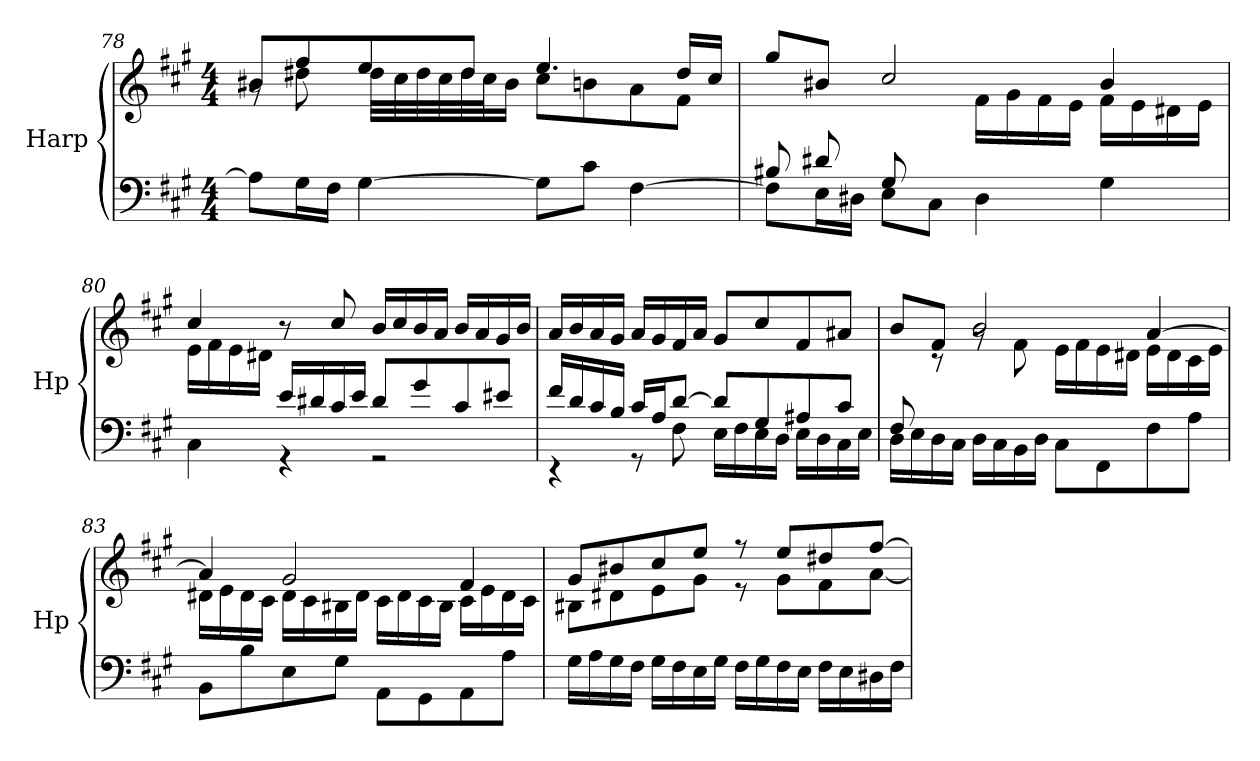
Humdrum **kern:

**kern	**kern
*part1	*part1
*staff2	*staff1
*I"Harp	*
*I'Hp	*
*clefF4	*clefG2
*k[f#c#g#]	*k[f#c#g#]
*M4/4	*M4/4
=78	=78
*	*^
8A\L]	8b#X/L	8rg
16G#\L	8ff#/	8dd#X\
16F#\JJ	.	.
[4G#\	8ee/	32dd#\LLL
.	.	32cc#\
.	.	32dd#\
.	.	32cc#\
.	8dd#/J	32dd#\
.	.	32cc#\J
.	.	16b#\JJ
8G#\L]	4.ee/	8cc#\L
8c#\J	.	8bn\
[4F#\	.	8a\
.	16dd#/LL	8f#\J
.	16cc#/JJ	.
!!LO:LB:g=z	!!
=79	=79	=79
*^	*	*
8B#X/L	8F#\L]	8gg#/L	4.ryy
8d#X/	16E\L	8b#X/J	.
.	16D#X\JJ	.	.
8G#/	8E\L	2cc#/	.
2ryy	8C#\J	.	8g#\J
.	4D#\	.	16f#\LL
.	.	.	16g#\
.	.	.	16f#\
.	.	.	16e\JJ
.	4G#\	4b#/	16f#\LL
.	.	.	16e\
8ryy	.	.	16d#X\
.	.	.	16e\JJ
=80	=80	=80	=80
4ryy	4C#\	4cc#/	16e\LL
.	.	.	16f#\
.	.	.	16e\
.	.	.	16d#X\JJ
16e/LL	4rGG	8r	2.ryy
16d#/	.	.	.
16c#/	.	8cc#/	.
16e/JJ	.	.	.
8d#/L	2rGG	16b/LL	.
.	.	16cc#/	.
8g#/	.	16b/	.
.	.	16a/JJ	.
8c#/	.	16b/LL	.
.	.	16a/	.
8e#X/J	.	16g#/	.
.	.	16b/JJ	.
*	*	*v	*v
!!LO:LB:g=z
=81	=81	=81
16f#/LL	4rEE	16a/LL
16d/	.	16b/
16c#/	.	16a/
16B/JJ	.	16g#/JJ
16c#/LL	8rGG	16a/LL
16A/J	.	16g#/
[8d/J	8F#\	16f#/
.	.	16a/JJ
8d/L]	16E\LL	8g#/L
.	16F#\	.
8G#/	16E\	8cc#/
.	16D\JJ	.
8A#X/	16E\LL	8f#/
.	16D\	.
8c#/J	16C#\	8a#X/J
.	16E\JJ	.
=82	=82	=82
*	*	*^
8F#/	16D\LL	8b/L	8ryy
.	16E\	.	.
2..ryy	16D\	8f#/J	8rc
.	16C#\JJ	.	.
.	16D\LL	2b/	8rg
.	16C#\	.	.
.	16BB\	.	8f#\
.	16D\JJ	.	.
.	8C#\L	.	16e\LL
.	.	.	16f#\
.	8FF#\	.	16e\
.	.	.	16d#X\JJ
.	8F#\	[4a/	16e\LL
.	.	.	16d#\
.	8A\J	.	16c#\
.	.	.	16e\JJ
*v	*v	*	*
!!LO:LB:g=z	!!
=83	=83	=83
8BB\L	4a/]	16d#X\LL
.	.	16e\
8B\	.	16d#\
.	.	16c#\JJ
8E\	2g#/	16d#\LL
.	.	16c#\
8G#\J	.	16B#X\
.	.	16d#\JJ
8AA\L	.	16c#\LL
.	.	16d#\
8GG#\	.	16c#\
.	.	16B#\JJ
8AA\	4f#/	16c#\LL
.	.	16e\
8A\J	.	16d#\
.	.	16c#\JJ
=84	=84	=84
16G#\LL	8g#/L	8B#X\L
16A\	.	.
16G#\	8b#X/	8d#X\
16F#\JJ	.	.
16G#\LL	8cc#/	8e\
16F#\	.	.
16E\	8ee/J	8g#\J
16G#\JJ	.	.
16F#\LL	8r	8r
16G#\	.	.
16F#\	8ee/L	8g#\L
16E\JJ	.	.
16F#\LL	8dd#X/	8f#\
16E\	.	.
16D#X\	[8ff#/J	[8a\J
16F#\JJ	.	.
*	*v	*v
=	=
*-	*-
